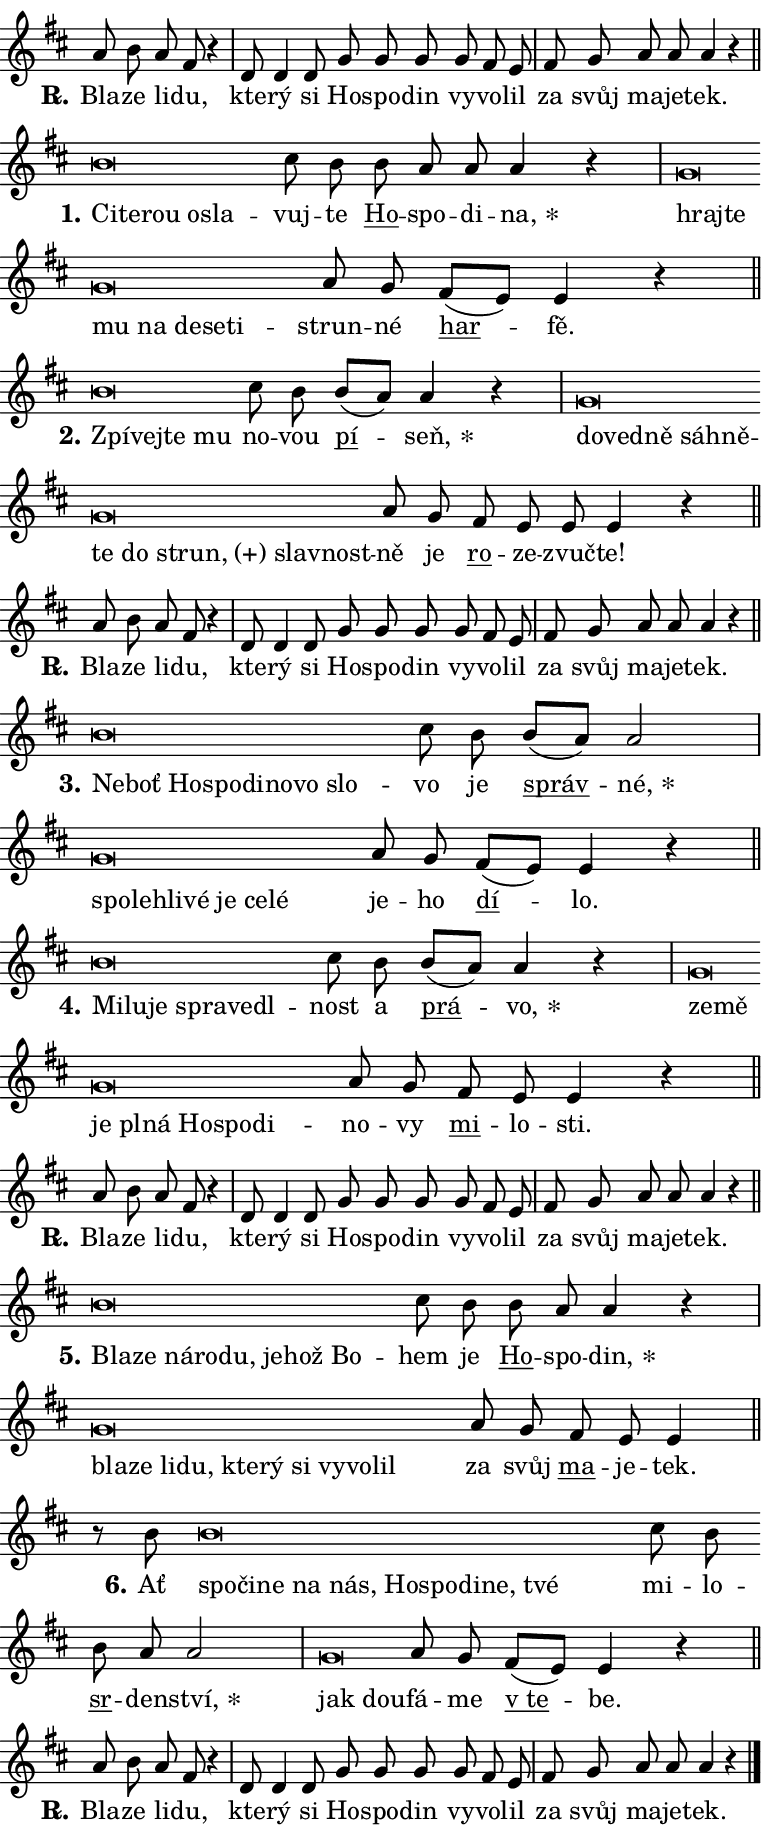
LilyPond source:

\version "2.24.0"
\header { tagline = "" }
\paper {
  indent = 0\cm
  top-margin = 0\cm
  right-margin = 0.13\cm % to fit lyric hyphens
  bottom-margin = 0\cm
  left-margin = 0\cm
  paper-width = 13\cm
  page-breaking = #ly:one-page-breaking
  system-system-spacing.basic-distance = #11
  score-system-spacing.basic-distance = #11
  ragged-last = ##f
}


%% Author: Thomas Morley
%% https://lists.gnu.org/archive/html/lilypond-user/2020-05/msg00002.html
#(define (line-position grob)
"Returns position of @var[grob} in current system:
   @code{'start}, if at first time-step
   @code{'end}, if at last time-step
   @code{'middle} otherwise
"
  (let* ((col (ly:item-get-column grob))
         (ln (ly:grob-object col 'left-neighbor))
         (rn (ly:grob-object col 'right-neighbor))
         (col-to-check-left (if (ly:grob? ln) ln col))
         (col-to-check-right (if (ly:grob? rn) rn col))
         (break-dir-left
           (and
             (ly:grob-property col-to-check-left 'non-musical #f)
             (ly:item-break-dir col-to-check-left)))
         (break-dir-right
           (and
             (ly:grob-property col-to-check-right 'non-musical #f)
             (ly:item-break-dir col-to-check-right))))
        (cond ((eqv? 1 break-dir-left) 'start)
              ((eqv? -1 break-dir-right) 'end)
              (else 'middle))))

#(define (tranparent-at-line-position vctor)
  (lambda (grob)
  "Relying on @code{line-position} select the relevant enry from @var{vctor}.
Used to determine transparency,"
    (case (line-position grob)
      ((end) (not (vector-ref vctor 0)))
      ((middle) (not (vector-ref vctor 1)))
      ((start) (not (vector-ref vctor 2))))))

noteHeadBreakVisibility =
#(define-music-function (break-visibility)(vector?)
"Makes @code{NoteHead}s transparent relying on @var{break-visibility}"
#{
  \override NoteHead.transparent =
    #(tranparent-at-line-position break-visibility)
#})

#(define delete-ledgers-for-transparent-note-heads
  (lambda (grob)
    "Reads whether a @code{NoteHead} is transparent.
If so this @code{NoteHead} is removed from @code{'note-heads} from
@var{grob}, which is supposed to be @code{LedgerLineSpanner}.
As a result ledgers are not printed for this @code{NoteHead}"
    (let* ((nhds-array (ly:grob-object grob 'note-heads))
           (nhds-list
             (if (ly:grob-array? nhds-array)
                 (ly:grob-array->list nhds-array)
                 '()))
           ;; Relies on the transparent-property being done before
           ;; Staff.LedgerLineSpanner.after-line-breaking is executed.
           ;; This is fragile ...
           (to-keep
             (remove
               (lambda (nhd)
                 (ly:grob-property nhd 'transparent #f))
               nhds-list)))
      ;; TODO find a better method to iterate over grob-arrays, similiar
      ;; to filter/remove etc for lists
      ;; For now rebuilt from scratch
      (set! (ly:grob-object grob 'note-heads)  '())
      (for-each
        (lambda (nhd)
          (ly:pointer-group-interface::add-grob grob 'note-heads nhd))
        to-keep))))

squashNotes = {
  \override NoteHead.X-extent = #'(-0.2 . 0.2)
  \override NoteHead.Y-extent = #'(-0.75 . 0)
  \override NoteHead.stencil =
    #(lambda (grob)
       (let ((pos (ly:grob-property grob 'staff-position)))
         (begin
           (if (< pos -7) (display "ERROR: Lower brevis then expected\n") (display ""))
           (if (<= pos -6) ly:text-interface::print ly:note-head::print))))
}
unSquashNotes = {
  \revert NoteHead.X-extent
  \revert NoteHead.Y-extent
  \revert NoteHead.stencil
}

hideNotes = \noteHeadBreakVisibility #begin-of-line-visible
unHideNotes = \noteHeadBreakVisibility #all-visible

% work-around for resetting accidentals
% https://lilypond.org/doc/v2.23/Documentation/notation/displaying-rhythms#unmetered-music
cadenzaMeasure = {
  \cadenzaOff
  \partial 1024 s1024
  \cadenzaOn
}

#(define-markup-command (accent layout props text) (markup?)
  "Underline accented syllable"
  (interpret-markup layout props
    #{\markup \override #'(offset . 4.3) \underline { #text }#}))

responsum = \markup \concat {
  "R" \hspace #-1.05 \path #0.1 #'((moveto 0 0.07) (lineto 0.9 0.8)) \hspace #0.05 "."
}

spaceSize = #0.6828661417322834 % exact space size for TeX Gyre Schola

\layout {
  \context {
    \Staff
    \remove "Time_signature_engraver"
    \override LedgerLineSpanner.after-line-breaking = #delete-ledgers-for-transparent-note-heads
  }
  \context {
    \Lyrics {
      \override LyricSpace.minimum-distance = \spaceSize
      \override LyricText.font-name = #"TeX Gyre Schola"
      \override LyricText.font-size = 1
      \override StanzaNumber.font-name = #"TeX Gyre Schola Bold"
      \override StanzaNumber.font-size = 1
    }
  }
  \context {
    \Score 
    \override NoteHead.text =
      #(lambda (grob) 
        (let ((pos (ly:grob-property grob 'staff-position)))
          #{\markup {
            \combine
              \halign #-0.55 \raise #(if (= pos -6) 0 0.5) \override #'(thickness . 2) \draw-line #'(3.2 . 0)
              \musicglyph "noteheads.sM1"
          }#}))
  }
}

% magnetic-lyrics.ily
%
%   written by
%     Jean Abou Samra <jean@abou-samra.fr>
%     Werner Lemberg <wl@gnu.org>
%
%   adapted by
%     Jiri Hon <jiri.hon@gmail.com>
%
% Version 2022-Apr-15

% https://www.mail-archive.com/lilypond-user@gnu.org/msg149350.html

#(define (Left_hyphen_pointer_engraver context)
   "Collect syllable-hyphen-syllable occurrences in lyrics and store
them in properties.  This engraver only looks to the left.  For
example, if the lyrics input is @code{foo -- bar}, it does the
following.

@itemize @bullet
@item
Set the @code{text} property of the @code{LyricHyphen} grob between
@q{foo} and @q{bar} to @code{foo}.

@item
Set the @code{left-hyphen} property of the @code{LyricText} grob with
text @q{foo} to the @code{LyricHyphen} grob between @q{foo} and
@q{bar}.
@end itemize

Use this auxiliary engraver in combination with the
@code{lyric-@/text::@/apply-@/magnetic-@/offset!} hook."
   (let ((hyphen #f)
         (text #f))
     (make-engraver
      (acknowledgers
       ((lyric-syllable-interface engraver grob source-engraver)
        (set! text grob)))
      (end-acknowledgers
       ((lyric-hyphen-interface engraver grob source-engraver)
        ;(when (not (grob::has-interface grob 'lyric-space-interface))
          (set! hyphen grob)));)
      ((stop-translation-timestep engraver)
       (when (and text hyphen)
         (ly:grob-set-object! text 'left-hyphen hyphen))
       (set! text #f)
       (set! hyphen #f)))))

#(define (lyric-text::apply-magnetic-offset! grob)
   "If the space between two syllables is less than the value in
property @code{LyricText@/.details@/.squash-threshold}, move the right
syllable to the left so that it gets concatenated with the left
syllable.

Use this function as a hook for
@code{LyricText@/.after-@/line-@/breaking} if the
@code{Left_@/hyphen_@/pointer_@/engraver} is active."
   (let ((hyphen (ly:grob-object grob 'left-hyphen #f)))
     (when hyphen
       (let ((left-text (ly:spanner-bound hyphen LEFT)))
         (when (grob::has-interface left-text 'lyric-syllable-interface)
           (let* ((common (ly:grob-common-refpoint grob left-text X))
                  (this-x-ext (ly:grob-extent grob common X))
                  (left-x-ext
                   (begin
                     ;; Trigger magnetism for left-text.
                     (ly:grob-property left-text 'after-line-breaking)
                     (ly:grob-extent left-text common X)))
                  ;; `delta` is the gap width between two syllables.
                  (delta (- (interval-start this-x-ext)
                            (interval-end left-x-ext)))
                  (details (ly:grob-property grob 'details))
                  (threshold (assoc-get 'squash-threshold details 0.2)))
             (when (< delta threshold)
               (let* (;; We have to manipulate the input text so that
                      ;; ligatures crossing syllable boundaries are not
                      ;; disabled.  For languages based on the Latin
                      ;; script this is essentially a beautification.
                      ;; However, for non-Western scripts it can be a
                      ;; necessity.
                      (lt (ly:grob-property left-text 'text))
                      (rt (ly:grob-property grob 'text))
                      (is-space (grob::has-interface hyphen 'lyric-space-interface))
                      (space (if is-space " " ""))
                      (extra-delta (if is-space spaceSize 0))
                      ;; Append new syllable.
                      (ltrt-space (if (and (string? lt) (string? rt))
                                (string-append lt space rt)
                                (make-concat-markup (list lt space rt))))
                      ;; Right-align `ltrt` to the right side.
                      (ltrt-space-markup (grob-interpret-markup
                               grob
                               (make-translate-markup
                                (cons (interval-length this-x-ext) 0)
                                (make-right-align-markup ltrt-space)))))
                 (begin
                   ;; Don't print `left-text`.
                   (ly:grob-set-property! left-text 'stencil #f)
                   ;; Set text and stencil (which holds all collected
                   ;; syllables so far) and shift it to the left.
                   (ly:grob-set-property! grob 'text ltrt-space)
                   (ly:grob-set-property! grob 'stencil ltrt-space-markup)
                   (ly:grob-translate-axis! grob (- (- delta extra-delta)) X))))))))))


#(define (lyric-hyphen::displace-bounds-first grob)
   ;; Make very sure this callback isn't triggered too early.
   (let ((left (ly:spanner-bound grob LEFT))
         (right (ly:spanner-bound grob RIGHT)))
     (ly:grob-property left 'after-line-breaking)
     (ly:grob-property right 'after-line-breaking)
     (ly:lyric-hyphen::print grob)))

squashThreshold = #0.4

\layout {
  \context {
    \Lyrics
    \consists #Left_hyphen_pointer_engraver
    \override LyricText.after-line-breaking =
      #lyric-text::apply-magnetic-offset!
    \override LyricHyphen.stencil = #lyric-hyphen::displace-bounds-first
    \override LyricText.details.squash-threshold = \squashThreshold
    \override LyricHyphen.minimum-distance = 0
    \override LyricHyphen.minimum-length = \squashThreshold
  }
}

squashText = \override LyricText.details.squash-threshold = 9999
unSquashText = \override LyricText.details.squash-threshold = \squashThreshold

leftText = \override LyricText.self-alignment-X = #LEFT
unLeftText = \revert LyricText.self-alignment-X

starOffset = #(lambda (grob) 
                (let ((x_offset (ly:self-alignment-interface::aligned-on-x-parent grob)))
                  (if (= x_offset 0) 0 (+ x_offset 1.2))))

star = #(define-music-function (syllable)(string?)
"Append star separator at the end of a syllable"
#{
  \once \override LyricText.X-offset = #starOffset
  \lyricmode { \markup {
    #syllable
    \override #'((font-name . "TeX Gyre Schola Bold")) \hspace #0.2 \lower #0.65 \larger "*"
  } }
#})

starAccent = #(define-music-function (syllable)(string?)
"Append star separator at the end of a syllable and make accent"
#{
  \once \override LyricText.X-offset = #starOffset
  \lyricmode { \markup {
    \accent #syllable
    \override #'((font-name . "TeX Gyre Schola Bold")) \hspace #0.2 \lower #0.65 \larger "*"
  } }
#})

breath = #(define-music-function (syllable)(string?)
"Append breathing indicator at the end of a syllable"
#{
  \lyricmode { \markup { #syllable "+" } }
#})

optionalBreath = #(define-music-function (syllable)(string?)
"Append optional breathing indicator at the end of a syllable"
#{
  \lyricmode { \markup { #syllable "(+)" } }
#})


\score {
    <<
        \new Voice = "melody" { \cadenzaOn \key d \major \relative { a'8 b a fis r4 \cadenzaMeasure \bar "|" d8 d4 d8 \bar "" g g g \bar "" g fis e \cadenzaMeasure \bar "|" fis g a a a4 r \cadenzaMeasure \bar "||" \break } }
        \new Lyrics \lyricsto "melody" { \lyricmode { \set stanza = \responsum
Bla -- ze li -- du, kte -- rý si Ho -- spo -- din vy -- vo -- lil za svůj ma -- je -- tek. } }
    >>
    \layout {}
}

\score {
    <<
        \new Voice = "melody" { \cadenzaOn \key d \major \relative { \squashNotes b'\breve*1/16 \hideNotes \breve*1/16 \bar "" \breve*1/16 \bar "" \breve*1/16 \breve*1/16 \bar "" \unHideNotes \unSquashNotes cis8 b \bar "" b a a a4 r \cadenzaMeasure \bar "|" \squashNotes g\breve*1/16 \hideNotes \breve*1/16 \bar "" \breve*1/16 \bar "" \breve*1/16 \bar "" \breve*1/16 \bar "" \breve*1/16 \breve*1/16 \bar "" \unHideNotes \unSquashNotes a8 g \bar "" fis[( e)] e4 r \cadenzaMeasure \bar "||" \break } }
        \new Lyrics \lyricsto "melody" { \lyricmode { \set stanza = "1."
\leftText Ci -- \squashText te -- rou o -- sla -- \unLeftText \unSquashText vuj -- te \markup \accent Ho -- spo -- di -- \star na, \leftText hraj -- \squashText te mu na de -- se -- ti -- \unLeftText \unSquashText strun -- né \markup \accent har -- fě. } }
    >>
    \layout {}
}

\score {
    <<
        \new Voice = "melody" { \cadenzaOn \key d \major \relative { \squashNotes b'\breve*1/16 \hideNotes \breve*1/16 \bar "" \breve*1/16 \breve*1/16 \bar "" \unHideNotes \unSquashNotes cis8 b \bar "" b[( a)] a4 r \cadenzaMeasure \bar "|" \squashNotes g\breve*1/16 \hideNotes \breve*1/16 \bar "" \breve*1/16 \bar "" \breve*1/16 \bar "" \breve*1/16 \bar "" \breve*1/16 \bar "" \breve*1/16 \bar "" \breve*1/16 \bar "" \breve*1/16 \breve*1/16 \bar "" \unHideNotes \unSquashNotes a8 g \bar "" fis e e e4 r \cadenzaMeasure \bar "||" \break } }
        \new Lyrics \lyricsto "melody" { \lyricmode { \set stanza = "2."
\leftText Zpí -- \squashText vej -- te mu \unLeftText \unSquashText no -- vou \markup \accent pí -- \star seň, \leftText do -- \squashText ved -- ně sáh -- ně -- te do \optionalBreath strun, slav -- nost -- \unLeftText \unSquashText ně je \markup \accent ro -- ze -- zvuč -- te! } }
    >>
    \layout {}
}

\score {
    <<
        \new Voice = "melody" { \cadenzaOn \key d \major \relative { a'8 b a fis r4 \cadenzaMeasure \bar "|" d8 d4 d8 \bar "" g g g \bar "" g fis e \cadenzaMeasure \bar "|" fis g a a a4 r \cadenzaMeasure \bar "||" \break } }
        \new Lyrics \lyricsto "melody" { \lyricmode { \set stanza = \responsum
Bla -- ze li -- du, kte -- rý si Ho -- spo -- din vy -- vo -- lil za svůj ma -- je -- tek. } }
    >>
    \layout {}
}

\score {
    <<
        \new Voice = "melody" { \cadenzaOn \key d \major \relative { \squashNotes b'\breve*1/16 \hideNotes \breve*1/16 \bar "" \breve*1/16 \bar "" \breve*1/16 \bar "" \breve*1/16 \bar "" \breve*1/16 \bar "" \breve*1/16 \breve*1/16 \bar "" \unHideNotes \unSquashNotes cis8 b \bar "" b[( a)] a2 \cadenzaMeasure \bar "|" \squashNotes g\breve*1/16 \hideNotes \breve*1/16 \bar "" \breve*1/16 \bar "" \breve*1/16 \bar "" \breve*1/16 \bar "" \breve*1/16 \breve*1/16 \bar "" \unHideNotes \unSquashNotes a8 g \bar "" fis[( e)] e4 r \cadenzaMeasure \bar "||" \break } }
        \new Lyrics \lyricsto "melody" { \lyricmode { \set stanza = "3."
\leftText Ne -- \squashText boť Ho -- spo -- di -- no -- vo slo -- \unLeftText \unSquashText vo je \markup \accent správ -- \star né, \leftText spo -- \squashText leh -- li -- vé je ce -- lé \unLeftText \unSquashText je -- ho \markup \accent dí -- lo. } }
    >>
    \layout {}
}

\score {
    <<
        \new Voice = "melody" { \cadenzaOn \key d \major \relative { \squashNotes b'\breve*1/16 \hideNotes \breve*1/16 \bar "" \breve*1/16 \bar "" \breve*1/16 \bar "" \breve*1/16 \breve*1/16 \bar "" \unHideNotes \unSquashNotes cis8 b \bar "" b[( a)] a4 r \cadenzaMeasure \bar "|" \squashNotes g\breve*1/16 \hideNotes \breve*1/16 \bar "" \breve*1/16 \bar "" \breve*1/16 \bar "" \breve*1/16 \bar "" \breve*1/16 \bar "" \breve*1/16 \breve*1/16 \bar "" \unHideNotes \unSquashNotes a8 g \bar "" fis e e4 r \cadenzaMeasure \bar "||" \break } }
        \new Lyrics \lyricsto "melody" { \lyricmode { \set stanza = "4."
\leftText Mi -- \squashText lu -- je spra -- ve -- dl -- \unLeftText \unSquashText nost a \markup \accent prá -- \star vo, \leftText ze -- \squashText mě je pl -- ná Ho -- spo -- di -- \unLeftText \unSquashText no -- vy \markup \accent mi -- lo -- sti. } }
    >>
    \layout {}
}

\score {
    <<
        \new Voice = "melody" { \cadenzaOn \key d \major \relative { a'8 b a fis r4 \cadenzaMeasure \bar "|" d8 d4 d8 \bar "" g g g \bar "" g fis e \cadenzaMeasure \bar "|" fis g a a a4 r \cadenzaMeasure \bar "||" \break } }
        \new Lyrics \lyricsto "melody" { \lyricmode { \set stanza = \responsum
Bla -- ze li -- du, kte -- rý si Ho -- spo -- din vy -- vo -- lil za svůj ma -- je -- tek. } }
    >>
    \layout {}
}

\score {
    <<
        \new Voice = "melody" { \cadenzaOn \key d \major \relative { \squashNotes b'\breve*1/16 \hideNotes \breve*1/16 \bar "" \breve*1/16 \bar "" \breve*1/16 \bar "" \breve*1/16 \bar "" \breve*1/16 \bar "" \breve*1/16 \breve*1/16 \bar "" \unHideNotes \unSquashNotes cis8 b \bar "" b a a4 r \cadenzaMeasure \bar "|" \squashNotes g\breve*1/16 \hideNotes \breve*1/16 \bar "" \breve*1/16 \bar "" \breve*1/16 \bar "" \breve*1/16 \bar "" \breve*1/16 \bar "" \breve*1/16 \bar "" \breve*1/16 \bar "" \breve*1/16 \breve*1/16 \bar "" \unHideNotes \unSquashNotes a8 g \bar "" fis e e4 \cadenzaMeasure \bar "||" \break } }
        \new Lyrics \lyricsto "melody" { \lyricmode { \set stanza = "5."
\leftText Bla -- \squashText ze ná -- ro -- du, je -- hož Bo -- \unLeftText \unSquashText hem je \markup \accent Ho -- spo -- \star din, \leftText bla -- \squashText ze li -- du, kte -- rý si vy -- vo -- lil \unLeftText \unSquashText za svůj \markup \accent ma -- je -- tek. } }
    >>
    \layout {}
}

\score {
    <<
        \new Voice = "melody" { \cadenzaOn \key d \major \relative { r8 b'8 \squashNotes b\breve*1/16 \hideNotes \breve*1/16 \bar "" \breve*1/16 \bar "" \breve*1/16 \bar "" \breve*1/16 \bar "" \breve*1/16 \bar "" \breve*1/16 \bar "" \breve*1/16 \bar "" \breve*1/16 \breve*1/16 \bar "" \unHideNotes \unSquashNotes cis8 b \bar "" b a a2 \cadenzaMeasure \bar "|" \squashNotes g\breve*1/16 \hideNotes \breve*1/16 \bar "" \unHideNotes \unSquashNotes a8 g \bar "" fis[( e)] e4 r \cadenzaMeasure \bar "||" \break } }
        \new Lyrics \lyricsto "melody" { \lyricmode { \set stanza = "6."
Ať \leftText spo -- \squashText či -- ne na nás, Ho -- spo -- di -- ne, tvé \unLeftText \unSquashText mi -- lo -- \markup \accent sr -- den -- \star ství, \leftText jak \squashText dou -- \unLeftText \unSquashText fá -- me \markup \accent "v te" -- be. } }
    >>
    \layout {}
}

\score {
    <<
        \new Voice = "melody" { \cadenzaOn \key d \major \relative { a'8 b a fis r4 \cadenzaMeasure \bar "|" d8 d4 d8 \bar "" g g g \bar "" g fis e \cadenzaMeasure \bar "|" fis g a a a4 r \cadenzaMeasure \bar "||" \break } \bar "|." }
        \new Lyrics \lyricsto "melody" { \lyricmode { \set stanza = \responsum
Bla -- ze li -- du, kte -- rý si Ho -- spo -- din vy -- vo -- lil za svůj ma -- je -- tek. } }
    >>
    \layout {}
}
